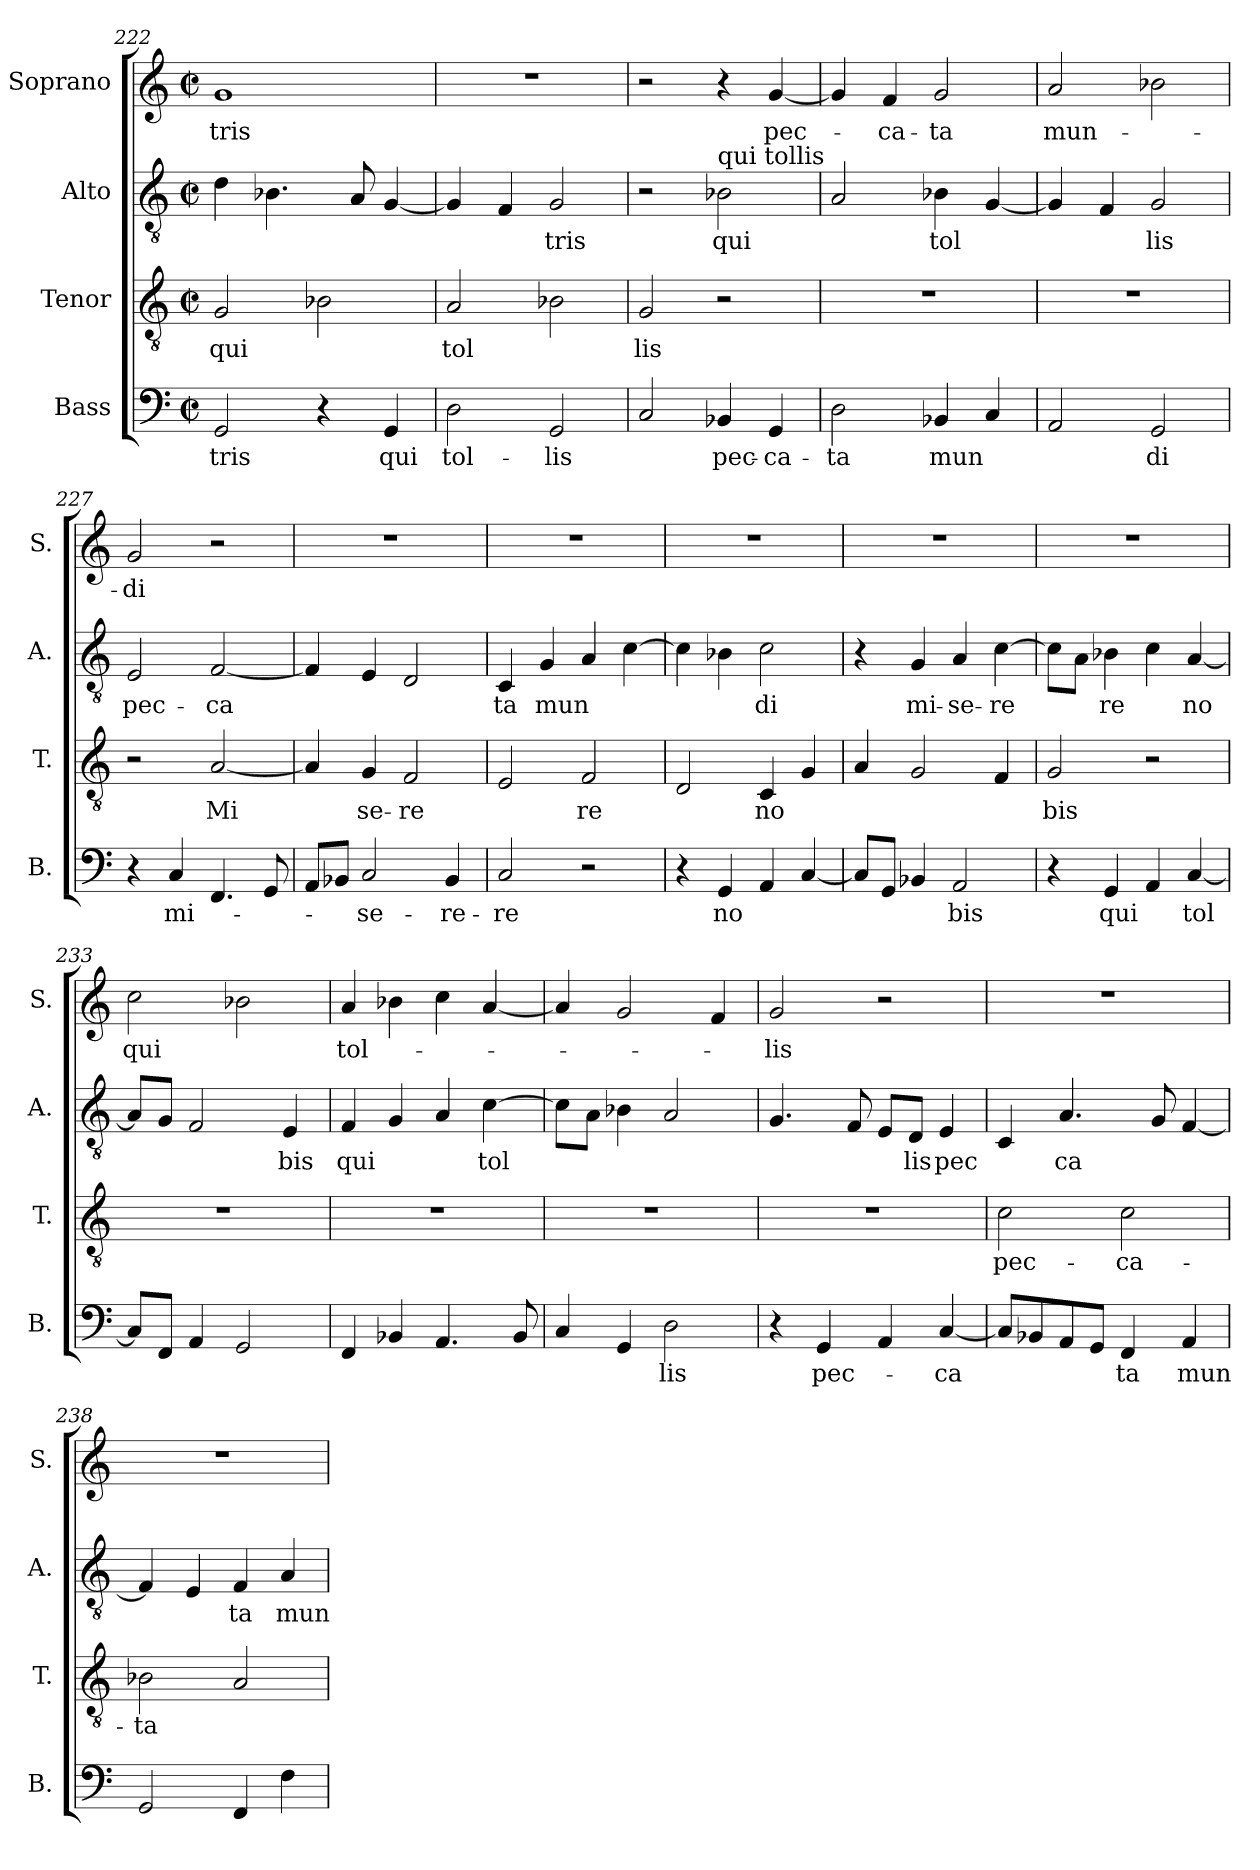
**kern	**text	**kern	**text	**kern	**text	**kern	**text
*part4	*part4	*part3	*part3	*part2	*part2	*part1	*part1
*staff4	*staff4	*staff3	*staff3	*staff2	*staff2	*staff1	*staff1
*I"Bass	*	*I"Tenor	*	*I"Alto	*	*I"Soprano	*
*I'B.	*	*I'T.	*	*I'A.	*	*I'S.	*
*clefF4	*	*clefGv2	*	*clefGv2	*	*clefG2	*
*k[]	*	*k[]	*	*k[]	*	*k[]	*
*M2/2	*	*M2/2	*	*M2/2	*	*M2/2	*
*met(c|)	*	*met(c|)	*	*met(c|)	*	*met(c|)	*
=222	=222	=222	=222	=222	=222	=222	=222
!	!LO:LY:b	!	!LO:LY:b	!	!	!	!LO:LY:b
2GG/	tris	2G/	qui	4d\	.	1g	tris
.	.	.	.	4.B-X\	.	.	.
4r	.	2B-X\	.	.	.	.	.
.	.	.	.	8A/	.	.	.
!	!LO:LY:b	!	!	!	!	!	!
4GG/	qui	.	.	[4G/	.	.	.
=223	=223	=223	=223	=223	=223	=223	=223
!	!LO:LY:b	!	!LO:LY:b	!	!	!	!
2D\	tol-	2A/	tol	4G/]	.	1r	.
.	.	.	.	4F/	.	.	.
!	!LO:LY:b	!	!	!	!LO:LY:b	!	!
2GG/	-lis	2B-X\	.	2G/	tris	.	.
=224	=224	=224	=224	=224	=224	=224	=224
!	!	!	!LO:LY:b	!	!	!	!
2C/	.	2G/	lis	2r	.	2r	.
!	!	!	!	!LO:TX:a:t=qui tollis	!	!	!
!	!LO:LY:b	!	!	!	!LO:LY:b	!	!
4BB-X/	pec-	2r	.	2B-X\	qui	4r	.
!	!LO:LY:b	!	!	!	!	!	!LO:LY:b
4GG/	-ca-	.	.	.	.	[4g/	pec-
=225	=225	=225	=225	=225	=225	=225	=225
!	!LO:LY:b	!	!	!	!	!	!
2D\	-ta	1r	.	2A/	.	4g/]	.
!	!	!	!	!	!	!	!LO:LY:b
.	.	.	.	.	.	4f/	-ca-
!	!LO:LY:b	!	!	!	!LO:LY:b	!	!LO:LY:b
4BB-X/	-mun	.	.	4B-X\	-tol	2g/	-ta
4C/	.	.	.	[4G/	.	.	.
=226	=226	=226	=226	=226	=226	=226	=226
!	!	!	!	!	!	!	!LO:LY:b
2AA/	.	1r	.	4G/]	.	2a/	mun-
.	.	.	.	4F/	.	.	.
!	!LO:LY:b	!	!	!	!LO:LY:b	!	!
2GG/	di	.	.	2G/	lis	2b-X\	.
=227	=227	=227	=227	=227	=227	=227	=227
!	!	!	!	!	!LO:LY:b	!	!LO:LY:b
4r	.	2r	.	2E/	pec-	2g/	-di
!	!LO:LY:b	!	!	!	!	!	!
4C/	mi-	.	.	.	.	.	.
!	!	!	!LO:LY:b	!	!LO:LY:b	!	!
4.FF/	.	[2A/	-Mi	[2F/	-ca	2r	.
8GG/	.	.	.	.	.	.	.
=228	=228	=228	=228	=228	=228	=228	=228
8AA/L	.	4A/]	.	4F/]	.	1r	.
8BB-X/J	.	.	.	.	.	.	.
!	!LO:LY:b	!	!LO:LY:b	!	!	!	!
2C/	se-	4G/	se-	4E/	.	.	.
!	!	!	!LO:LY:b	!	!	!	!
.	.	2F/	-re	2D/	.	.	.
!	!LO:LY:b	!	!	!	!	!	!
4BB-/	-re-	.	.	.	.	.	.
=229	=229	=229	=229	=229	=229	=229	=229
!	!LO:LY:b	!	!	!	!LO:LY:b	!	!
2C/	-re	2E/	.	4C/	ta	1r	.
!	!	!	!	!	!LO:LY:b	!	!
.	.	.	.	4G/	mun	.	.
!	!	!	!LO:LY:b	!	!	!	!
2r	.	2F/	-re	4A/	.	.	.
.	.	.	.	[4c\	.	.	.
=230	=230	=230	=230	=230	=230	=230	=230
4r	.	2D/	.	4c\]	.	1r	.
!	!LO:LY:b	!	!	!	!	!	!
4GG/	-no	.	.	4B-X\	.	.	.
!	!	!	!LO:LY:b	!	!LO:LY:b	!	!
4AA/	.	4C/	-no	2c\	di	.	.
[4C/	.	4G/	.	.	.	.	.
=231	=231	=231	=231	=231	=231	=231	=231
8C/L]	.	4A/	.	4r	.	1r	.
8GG/J	.	.	.	.	.	.	.
!	!	!	!	!	!LO:LY:b	!	!
4BB-X/	.	2G/	.	4G/	mi-	.	.
!	!LO:LY:b	!	!	!	!LO:LY:b	!	!
2AA/	bis	.	.	4A/	-se-	.	.
!	!	!	!	!	!LO:LY:b	!	!
.	.	4F/	.	[4c\	-re	.	.
=232	=232	=232	=232	=232	=232	=232	=232
!	!	!	!LO:LY:b	!	!	!	!
4r	.	2G/	bis	8c\L]	.	1r	.
.	.	.	.	8A\J	.	.	.
!	!LO:LY:b	!	!	!	!LO:LY:b	!	!
4GG/	qui	.	.	4B-X\	re	.	.
4AA/	.	2r	.	4c\	.	.	.
!	!LO:LY:b	!	!	!	!LO:LY:b	!	!
[4C/	tol	.	.	[4A/	no	.	.
=233	=233	=233	=233	=233	=233	=233	=233
!	!	!	!	!	!	!	!LO:LY:b
8C/L]	.	1r	.	8A/L]	.	2cc\	-qui
8FF/J	.	.	.	8G/J	.	.	.
4AA/	.	.	.	2F/	.	.	.
2GG/	.	.	.	.	.	2b-X\	.
!	!	!	!	!	!LO:LY:b	!	!
.	.	.	.	4E/	bis	.	.
=234	=234	=234	=234	=234	=234	=234	=234
!	!	!	!	!	!LO:LY:b	!	!LO:LY:b
4FF/	.	1r	.	4F/	qui	4a/	-tol-
4BB-X/	.	.	.	4G/	.	4b-X\	.
4.AA/	.	.	.	4A/	.	4cc\	.
!	!	!	!	!	!LO:LY:b	!	!
.	.	.	.	[4c\	tol	[4a/	.
8BB-/	.	.	.	.	.	.	.
=235	=235	=235	=235	=235	=235	=235	=235
4C/	.	1r	.	8c\L]	.	4a/]	.
.	.	.	.	8A\J	.	.	.
4GG/	.	.	.	4B-X\	.	2g/	.
!	!LO:LY:b	!	!	!	!	!	!
2D\	lis	.	.	2A/	.	.	.
.	.	.	.	.	.	4f/	.
=236	=236	=236	=236	=236	=236	=236	=236
!	!	!	!	!	!	!	!LO:LY:b
4r	.	1r	.	4.G/	.	2g/	lis
!	!LO:LY:b	!	!	!	!	!	!
4GG/	pec-	.	.	.	.	.	.
.	.	.	.	8F/	.	.	.
4AA/	.	.	.	8E/L	.	2r	.
!	!	!	!	!	!LO:LY:b	!	!
.	.	.	.	8D/J	lis	.	.
!	!LO:LY:b	!	!	!	!LO:LY:b	!	!
[4C/	ca	.	.	4E/	-pec	.	.
=237	=237	=237	=237	=237	=237	=237	=237
!	!	!	!LO:LY:b	!	!	!	!
8C/L]	.	2c\	pec-	4C/	.	1r	.
8BB-X/	.	.	.	.	.	.	.
!	!	!	!	!	!LO:LY:b	!	!
8AA/	.	.	.	4.A/	ca	.	.
8GG/J	.	.	.	.	.	.	.
!	!LO:LY:b	!	!LO:LY:b	!	!	!	!
4FF/	ta	2c\	-ca-	.	.	.	.
.	.	.	.	8G/	.	.	.
!	!LO:LY:b	!	!	!	!	!	!
4AA/	mun	.	.	[4F/	.	.	.
=238	=238	=238	=238	=238	=238	=238	=238
!	!	!	!LO:LY:b	!	!	!	!
2GG/	.	2B-X\	-ta	4F/]	.	1r	.
.	.	.	.	4E/	.	.	.
!	!	!	!	!	!LO:LY:b	!	!
4FF/	.	2A/	.	4F/	ta	.	.
!	!	!	!	!	!LO:LY:b	!	!
4F\	.	.	.	4A/	-mun	.	.
=	=	=	=	=	=	=	=
*-	*-	*-	*-	*-	*-	*-	*-
